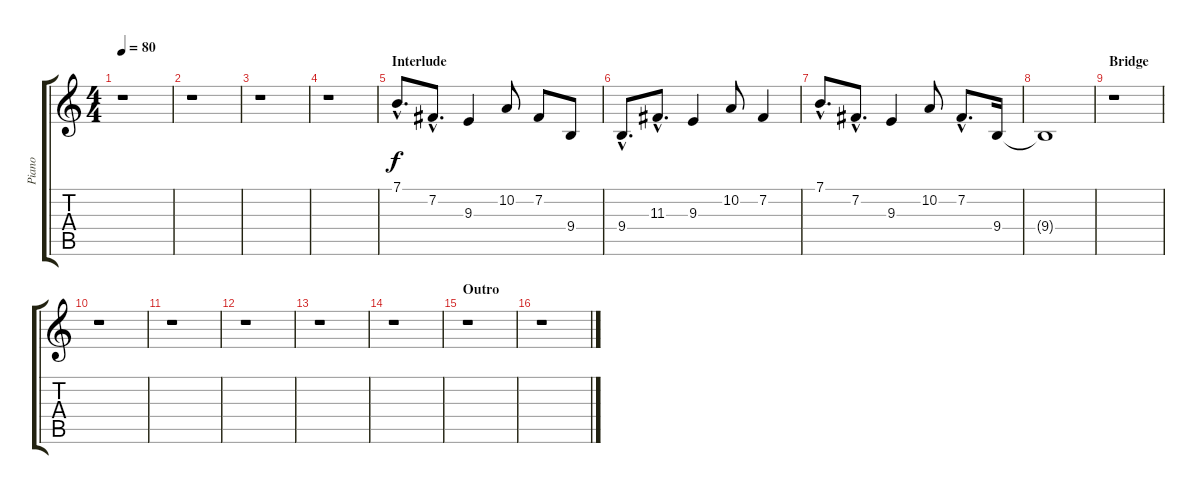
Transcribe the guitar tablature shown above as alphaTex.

\track ("Piano" "Piano") {instrument brightacousticpiano}
\staff {score tabs}
\tuning (E4 B3 G3 D3 A2 E2) {hide}
\ts (4 4)
\tempo 80
\clef g2
\ks c
r.1{dy f} |
r.1 |
r.1 |
r.1 |
\section ("" "Interlude")
7.1{hac}.8{d} 7.2{hac}.8{d} 9.3.4 10.2.8 7.2.8 9.4.8 |
9.4{hac}.8{d} 11.3{hac}.8{d} 9.3.4 10.2.8 7.2.4 |
7.1{hac}.8{d} 7.2{hac}.8{d} 9.3.4 10.2.8 7.2{hac}.8{d} 9.4.16 |
9.4{t}.1 |
\section ("" "Bridge")
r.1 |
r.1 |
r.1 |
r.1 |
r.1 |
r.1 |
\section ("" "Outro")
r.1 |
r.1
